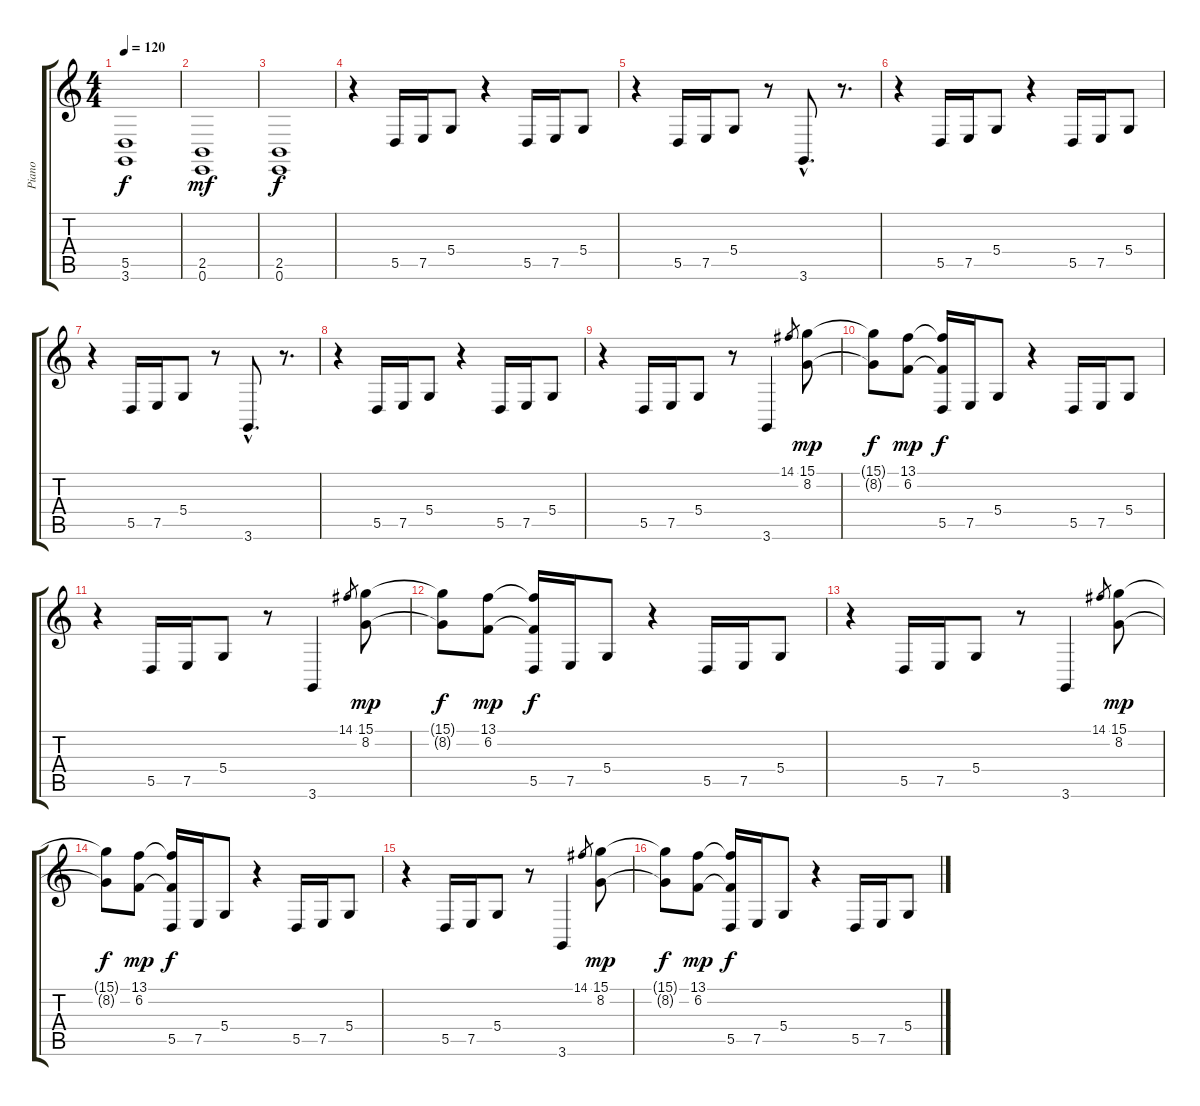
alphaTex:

\track ("Piano" "Piano") {instrument acousticgrandpiano}
\staff {score tabs}
\tuning (E4 B3 G3 D3 A2 E2) {hide}
\ts (4 4)
\tempo 120
\clef g2
\ks c
(5.5{t} 3.6{t}).1{dy f} |
(2.5 0.6).1{dy mf} |
(2.5 0.6).1{dy f} |
r.4 5.5.16 7.5.16 5.4.8 r.4 5.5.16 7.5.16 5.4.8 |
r.4 5.5.16 7.5.16 5.4.8 r.8 3.6{hac}.8{d} r.8{d} |
r.4 5.5.16 7.5.16 5.4.8 r.4 5.5.16 7.5.16 5.4.8 |
r.4 5.5.16 7.5.16 5.4.8 r.8 3.6{hac}.8{d} r.8{d} |
r.4 5.5.16 7.5.16 5.4.8 r.4 5.5.16 7.5.16 5.4.8 |
r.4 5.5.16 7.5.16 5.4.8 r.8 3.6.4 14.1.8{gr} (15.1 8.2).8{dy mp} |
(15.1{t} 8.2{t}).8{dy f} (13.1 6.2).8{dy mp} (13.1{t} 6.2{t} 5.5).16{dy f} 7.5.16 5.4.8 r.4 5.5.16 7.5.16 5.4.8 |
r.4 5.5.16 7.5.16 5.4.8 r.8 3.6.4 14.1.8{gr} (15.1 8.2).8{dy mp} |
(15.1{t} 8.2{t}).8{dy f} (13.1 6.2).8{dy mp} (13.1{t} 6.2{t} 5.5).16{dy f} 7.5.16 5.4.8 r.4 5.5.16 7.5.16 5.4.8 |
r.4 5.5.16 7.5.16 5.4.8 r.8 3.6.4 14.1.8{gr} (15.1 8.2).8{dy mp} |
(15.1{t} 8.2{t}).8{dy f} (13.1 6.2).8{dy mp} (13.1{t} 6.2{t} 5.5).16{dy f} 7.5.16 5.4.8 r.4 5.5.16 7.5.16 5.4.8 |
r.4{volume 11} 5.5.16 7.5.16 5.4.8 r.8 3.6.4 14.1.8{gr} (15.1 8.2).8{dy mp} |
(15.1{t} 8.2{t}).8{dy f} (13.1 6.2).8{dy mp} (13.1{t} 6.2{t} 5.5).16{dy f} 7.5.16 5.4.8 r.4 5.5.16 7.5.16 5.4.8
